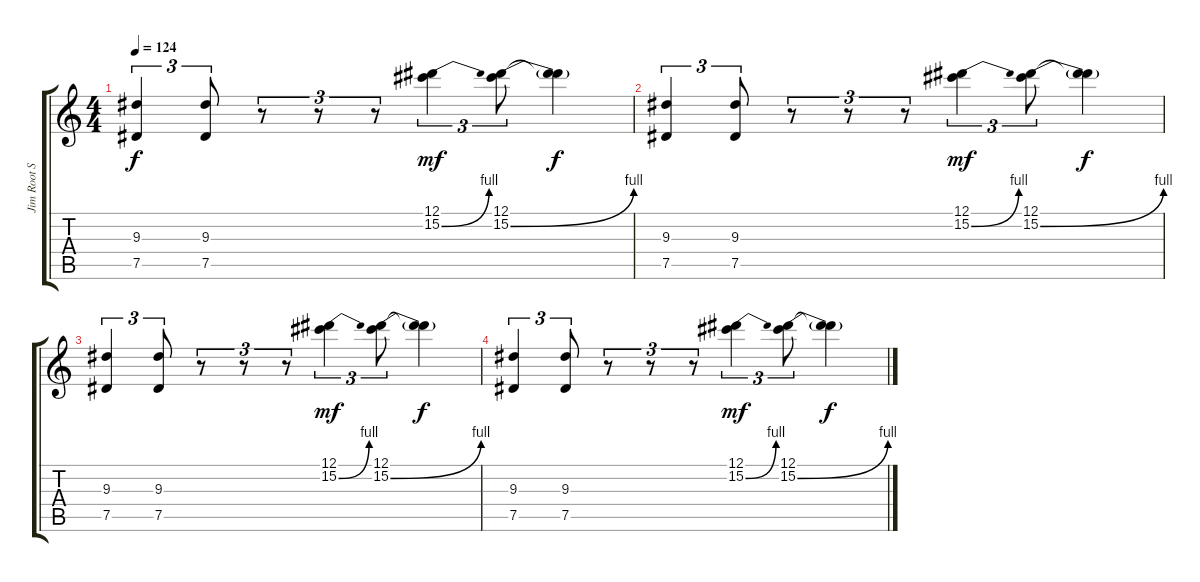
\track ("Jim Root Solo" "Jim Root S") {instrument overdrivenguitar}
\staff {score tabs}
\tuning (Eb4 Bb3 Gb3 Db3 Ab2 Eb2) {hide}
\ts (4 4)
\tempo 124
\clef g2
\ks c
(9.3 7.5).4{tu (3 2) dy f} (9.3 7.5).8{tu (3 2)} r.8{tu (3 2)} r.8{tu (3 2)} r.8{tu (3 2)} (12.1 15.2{be (bend 0 0 60 4)}).4{tu (3 2) dy mf} (12.1 15.2{be (bend 0 0 60 4)}).8{tu (3 2)} (12.1{t} 15.2{t}).4{dy f} |
(9.3 7.5).4{tu (3 2)} (9.3 7.5).8{tu (3 2)} r.8{tu (3 2)} r.8{tu (3 2)} r.8{tu (3 2)} (12.1 15.2{be (bend 0 0 60 4)}).4{tu (3 2) dy mf} (12.1 15.2{be (bend 0 0 60 4)}).8{tu (3 2)} (12.1{t} 15.2{t}).4{dy f} |
(9.3 7.5).4{tu (3 2)} (9.3 7.5).8{tu (3 2)} r.8{tu (3 2)} r.8{tu (3 2)} r.8{tu (3 2)} (12.1 15.2{be (bend 0 0 60 4)}).4{tu (3 2) dy mf} (12.1 15.2{be (bend 0 0 60 4)}).8{tu (3 2)} (12.1{t} 15.2{t}).4{dy f} |
(9.3 7.5).4{tu (3 2)} (9.3 7.5).8{tu (3 2)} r.8{tu (3 2)} r.8{tu (3 2)} r.8{tu (3 2)} (12.1 15.2{be (bend 0 0 60 4)}).4{tu (3 2) dy mf} (12.1 15.2{be (bend 0 0 60 4)}).8{tu (3 2)} (12.1{t} 15.2{t}).4{dy f}
